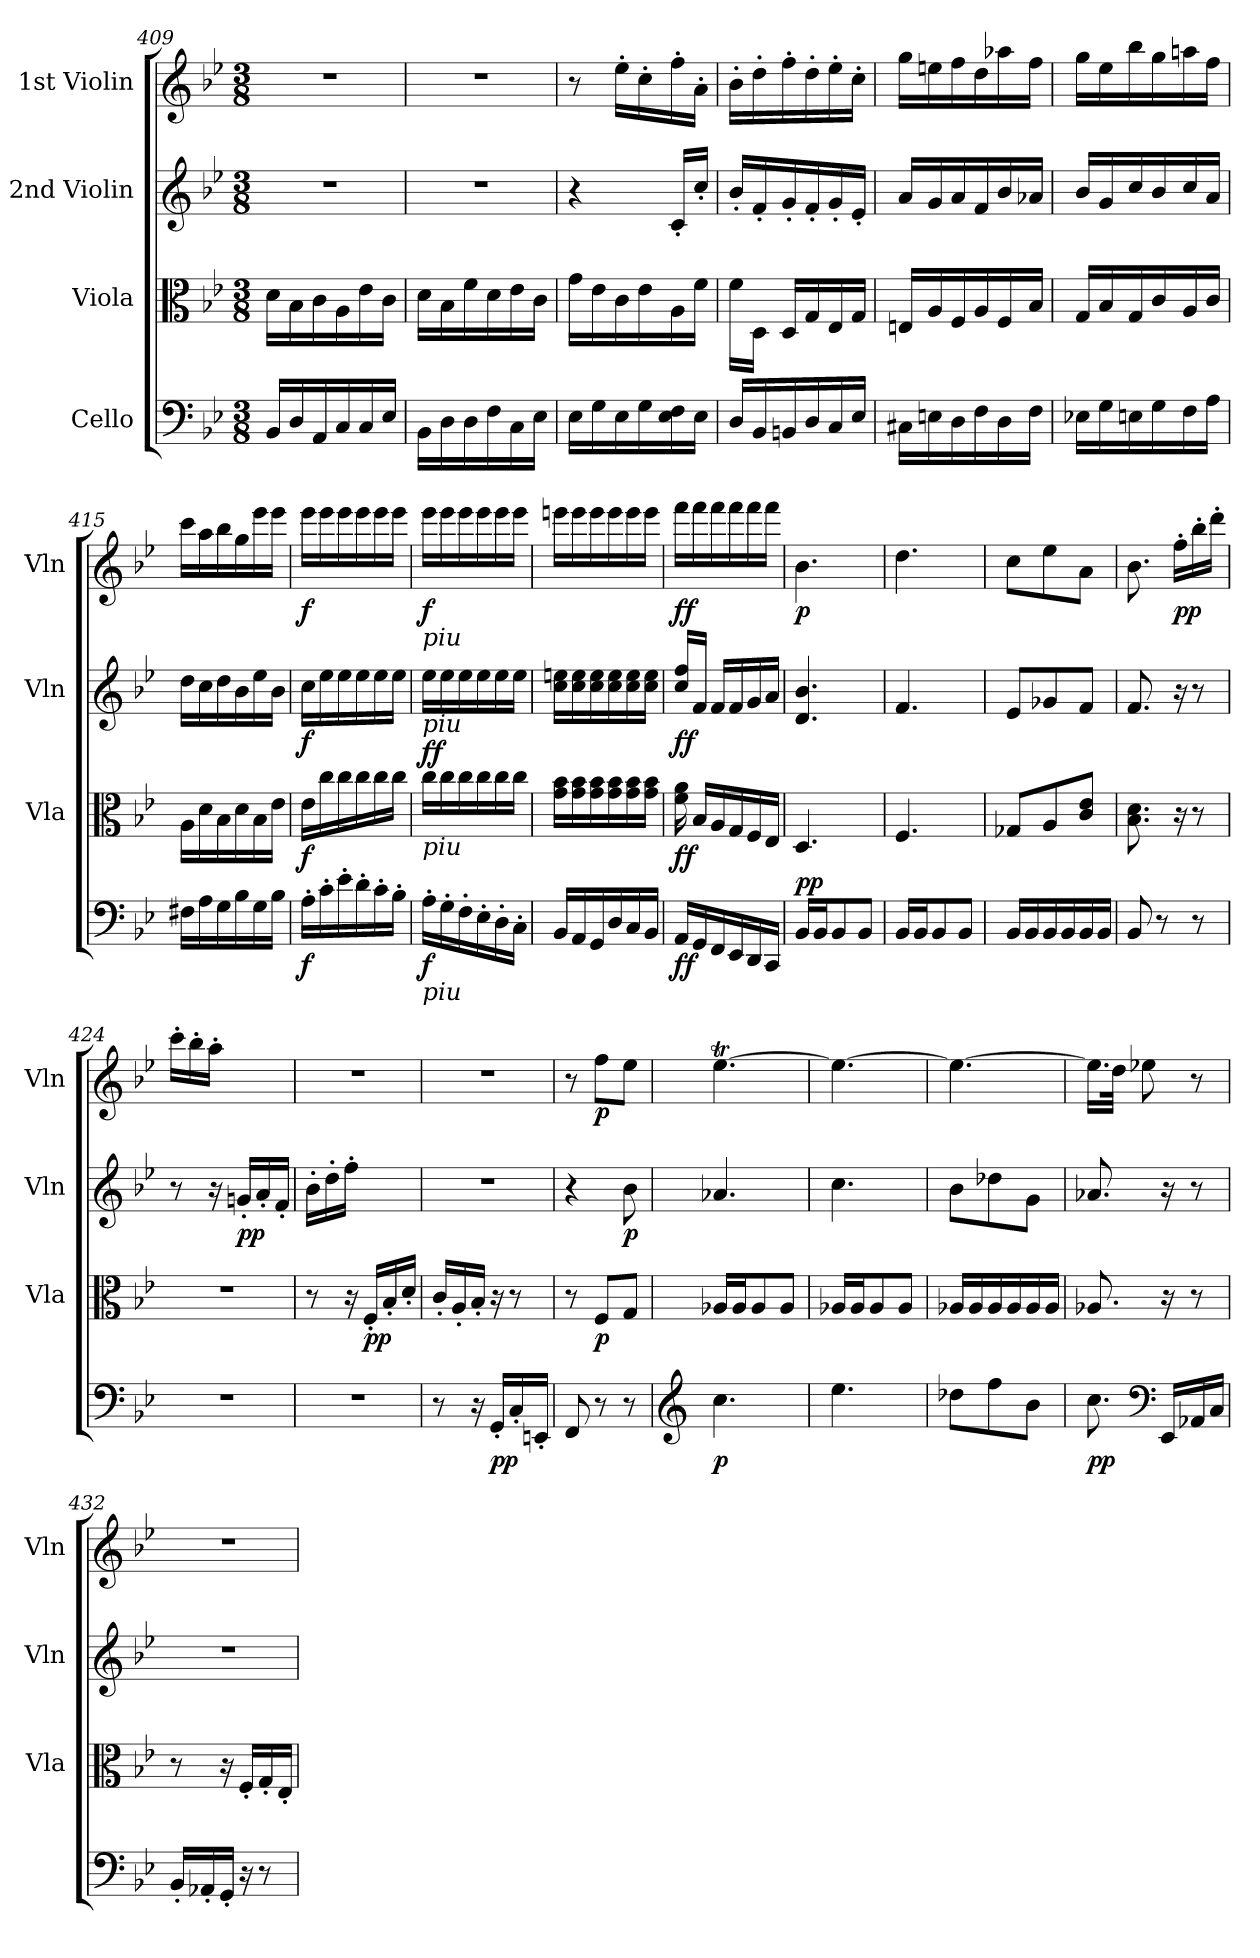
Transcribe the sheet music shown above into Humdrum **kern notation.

**kern	**dynam	**kern	**dynam	**kern	**dynam	**kern	**dynam
*part4	*part4	*part3	*part3	*part2	*part2	*part1	*part1
*staff4	*staff4	*staff3	*staff3	*staff2	*staff2	*staff1	*staff1
*I"Cello	*	*I"Viola	*	*I"2nd Violin	*	*I"1st Violin	*
*	*	*I'Vla	*	*I'Vln	*	*I'Vln	*
*clefF4	*	*clefC3	*	*clefG2	*	*clefG2	*
*k[b-e-]	*	*k[b-e-]	*	*k[b-e-]	*	*k[b-e-]	*
*B-:	*	*B-:	*	*B-:	*	*B-:	*
*M3/8	*	*M3/8	*	*M3/8	*	*M3/8	*
=409	=409	=409	=409	=409	=409	=409	=409
16BB-/LL	.	16d\LL	.	4.r	.	4.r	.
16D/	.	16B-\	.	.	.	.	.
16AA/	.	16c\	.	.	.	.	.
16C/	.	16A\	.	.	.	.	.
16C/	.	16e-\	.	.	.	.	.
16E-/JJ	.	16c\JJ	.	.	.	.	.
=410	=410	=410	=410	=410	=410	=410	=410
16BB-\LL	.	16d\LL	.	4.r	.	4.r	.
16D\	.	16B-\	.	.	.	.	.
16D\	.	16f\	.	.	.	.	.
16F\	.	16d\	.	.	.	.	.
16C\	.	16e-\	.	.	.	.	.
16E-\JJ	.	16c\JJ	.	.	.	.	.
!!LO:LB:g=z
=411	=411	=411	=411	=411	=411	=411	=411
16E-\LL	.	16g\LL	.	4r	.	8r	.
16G\	.	16e-\	.	.	.	.	.
16E-\	.	16c\	.	.	.	16ee-'\LL	.
16G\	.	16e-\	.	.	.	16cc'\	.
16E-\ 16F\	.	16A\	.	16c'/LL	.	16ff'\	.
16E-\JJ	.	16f\JJ	.	16cc'/JJ	.	16a'\JJ	.
=412	=412	=412	=412	=412	=412	=412	=412
16D/LL	.	16f\LL	.	16b-'/LL	.	16b-'\LL	.
16BB-/	.	16D\JJ	.	16f'/	.	16dd'\	.
16BBn/	.	16D/LL	.	16g'/	.	16ff'\	.
16D/	.	16G/	.	16f'/	.	16dd'\	.
16C/	.	16E-/	.	16g'/	.	16ee-'\	.
16E-/JJ	.	16G/JJ	.	16e-'/JJ	.	16cc'\JJ	.
=413	=413	=413	=413	=413	=413	=413	=413
16C#X\LL	.	16En/LL	.	16a/LL	.	16gg\LL	.
16En\	.	16A/	.	16g/	.	16een\	.
16D\	.	16F/	.	16a/	.	16ff\	.
16F\	.	16A/	.	16f/	.	16dd\	.
16D\	.	16F/	.	16b-/	.	16aa-X\	.
16F\JJ	.	16B-/JJ	.	16a-X/JJ	.	16ff\JJ	.
=414	=414	=414	=414	=414	=414	=414	=414
16E-X\LL	.	16G/LL	.	16b-/LL	.	16gg\LL	.
16G\	.	16B-/	.	16g/	.	16ee-\	.
16En\	.	16G/	.	16cc/	.	16bb-\	.
16G\	.	16c/	.	16b-/	.	16gg\	.
16F\	.	16A/	.	16cc/	.	16aan\	.
16A\JJ	.	16c/JJ	.	16a/JJ	.	16ff\JJ	.
=415	=415	=415	=415	=415	=415	=415	=415
16F#X\LL	.	16A\LL	.	16dd\LL	.	16ccc\LL	.
16A\	.	16d\	.	16cc\	.	16aa\	.
16G\	.	16B-\	.	16dd\	.	16bb-\	.
16B-\	.	16d\	.	16b-\	.	16gg\	.
16G\	.	16B-\	.	16ee-\	.	16eee-\	.
16B-\JJ	.	16e-\JJ	.	16b-\JJ	.	16eee-\JJ	.
!!LO:PB:g=z
=416	=416	=416	=416	=416	=416	=416	=416
!	!LO:DY:b	!	!LO:DY:b	!	!LO:DY:b	!	!LO:DY:b
16A'\LL	f	16e-\LL	f	16cc\LL	f	16eee-\LL	f
16c'\	.	16cc\	.	16ee-\	.	16eee-\	.
16e-'\	.	16cc\	.	16ee-\	.	16eee-\	.
16d'\	.	16cc\	.	16ee-\	.	16eee-\	.
16c'\	.	16cc\	.	16ee-\	.	16eee-\	.
16B-'\JJ	.	16cc\JJ	.	16ee-\JJ	.	16eee-\JJ	.
=417	=417	=417	=417	=417	=417	=417	=417
!	!	!	!	!	!	!LO:TX:b:i:t=piu	!
!	!	!	!	!LO:TX:b:i:t=piu	!	!	!
!	!	!LO:TX:b:i:t=piu	!	!	!	!	!
!LO:TX:b:i:t=piu	!	!	!	!	!	!	!
!	!LO:DY:b	!	!LO:DY:b	!	!	!	!
!	!	!	!LO:DY:n=1:a	!	!	!	!LO:DY:b
16A'\LL	f	16cc\LL	f f	16ee-\LL	.	16eee-\LL	f
16G'\	.	16cc\	.	16ee-\	.	16eee-\	.
16F'\	.	16cc\	.	16ee-\	.	16eee-\	.
16E-'\	.	16cc\	.	16ee-\	.	16eee-\	.
16D'\	.	16cc\	.	16ee-\	.	16eee-\	.
16C'\JJ	.	16cc\JJ	.	16ee-\JJ	.	16eee-\JJ	.
=418	=418	=418	=418	=418	=418	=418	=418
16BB-/LL	.	16g\ 16b-\LL	.	16cc\ 16een\LL	.	16eeen\LL	.
16AA/	.	16g\ 16b-\	.	16cc\ 16ee\	.	16eee\	.
16GG/	.	16g\ 16b-\	.	16cc\ 16ee\	.	16eee\	.
16D/	.	16g\ 16b-\	.	16cc\ 16ee\	.	16eee\	.
16C/	.	16g\ 16b-\	.	16cc\ 16ee\	.	16eee\	.
16BB-/JJ	.	16g\ 16b-\JJ	.	16cc\ 16ee\JJ	.	16eee\JJ	.
=419	=419	=419	=419	=419	=419	=419	=419
!	!LO:DY:b	!	!LO:DY:b	!	!LO:DY:b	!	!LO:DY:b
16AA/LL	ff	16f\ 16a\	ff	16cc/ 16ff/LL	ff	16fff\LL	ff
16GG/	.	16B-/LL	.	16f/JJ	.	16fff\	.
16FF/	.	16A/	.	16f/LL	.	16fff\	.
16EE-/	.	16G/	.	16f/	.	16fff\	.
16DD/	.	16F/	.	16g/	.	16fff\	.
16CC/JJ	.	16E-/JJ	.	16a/JJ	.	16fff\JJ	.
=420	=420	=420	=420	=420	=420	=420	=420
!	!LO:DY:b	!	!	!	!	!	!
!	!LO:DY:n=1:a	!	!	!	!	!	!LO:DY:b
16BB-/LL	p p	4.D/	.	4.d/ 4.b-/	.	4.b-\	p
16BB-/J	.	.	.	.	.	.	.
8BB-/	.	.	.	.	.	.	.
8BB-/J	.	.	.	.	.	.	.
!!LO:PB:g=z
=421	=421	=421	=421	=421	=421	=421	=421
16BB-/LL	.	4.F/	.	4.f/	.	4.dd\	.
16BB-/J	.	.	.	.	.	.	.
8BB-/	.	.	.	.	.	.	.
8BB-/J	.	.	.	.	.	.	.
=422	=422	=422	=422	=422	=422	=422	=422
16BB-/LL	.	8G-X/L	.	8e-/L	.	8cc\L	.
16BB-/	.	.	.	.	.	.	.
16BB-/	.	8A/	.	8g-X/	.	8ee-\	.
16BB-/	.	.	.	.	.	.	.
16BB-/	.	8c/ 8e-/J	.	8f/J	.	8a\J	.
16BB-/JJ	.	.	.	.	.	.	.
=423	=423	=423	=423	=423	=423	=423	=423
8BB-/	.	8.B-\ 8.d\	.	8.f/	.	8.b-\	.
8r	.	.	.	.	.	.	.
!	!	!	!	!	!	!	!LO:DY:b
.	.	16r	.	16r	.	16ff'\LL	pp
8r	.	8r	.	8r	.	16bb-'\	.
.	.	.	.	.	.	16ddd'\JJ	.
=424	=424	=424	=424	=424	=424	=424	=424
4.r	.	4.r	.	8r	.	16ccc'\LL	.
.	.	.	.	.	.	16bb-'\	.
.	.	.	.	16r	.	16aa'\JJ	.
!	!	!	!	!	!LO:DY:b	!	!
.	.	.	.	16gn'/LL	pp	8.ryy	.
.	.	.	.	16a'/	.	.	.
.	.	.	.	16f'/JJ	.	.	.
=425	=425	=425	=425	=425	=425	=425	=425
4.r	.	8r	.	16b-'\LL	.	4.r	.
.	.	.	.	16dd'\	.	.	.
.	.	16r	.	16ff'\JJ	.	.	.
!	!	!	!LO:DY:b	!	!	!	!
.	.	16F'/LL	pp	8.ryy	.	.	.
.	.	16B-'/	.	.	.	.	.
.	.	16d'/JJ	.	.	.	.	.
=426	=426	=426	=426	=426	=426	=426	=426
8r	.	16c'/LL	.	4.r	.	4.r	.
.	.	16A'/	.	.	.	.	.
16r	.	16B-'/JJ	.	.	.	.	.
!	!LO:DY:b	!	!	!	!	!	!
16GG'/LL	pp	16r	.	.	.	.	.
16C'/	.	8r	.	.	.	.	.
16EEn'/JJ	.	.	.	.	.	.	.
=427	=427	=427	=427	=427	=427	=427	=427
8FF/	.	8r	.	4r	.	8r	.
!	!	!	!LO:DY:b	!	!	!	!LO:DY:b
8r	.	8F/L	p	.	.	8ff\L	p
!	!	!	!	!	!LO:DY:b	!	!
8r	.	8G/J	.	8b-\	p	8ee-\J	.
!!LO:LB:g=z
=428	=428	=428	=428	=428	=428	=428	=428
*clefG2	*	*	*	*	*	*	*
!	!LO:DY:b	!	!	!	!	!	!
4.cc\	p	16A-X/LL	.	4.a-X/	.	[4.ee-T\	.
.	.	16A-/J	.	.	.	.	.
.	.	8A-/	.	.	.	.	.
.	.	8A-/J	.	.	.	.	.
=429	=429	=429	=429	=429	=429	=429	=429
4.ee-\	.	16A-X/LL	.	4.cc\	.	4.ee-\_	.
.	.	16A-/J	.	.	.	.	.
.	.	8A-/	.	.	.	.	.
.	.	8A-/J	.	.	.	.	.
=430	=430	=430	=430	=430	=430	=430	=430
8dd-X\L	.	16A-X/LL	.	8b-\L	.	4.ee-\_	.
.	.	16A-/	.	.	.	.	.
8ff\	.	16A-/	.	8dd-X\	.	.	.
.	.	16A-/	.	.	.	.	.
8b-\J	.	16A-/	.	8g\J	.	.	.
.	.	16A-/JJ	.	.	.	.	.
=431	=431	=431	=431	=431	=431	=431	=431
!	!LO:DY:b	!	!	!	!	!	!
8.cc\	pp	8.A-X/	.	8.a-X/	.	16.ee-\LL]	.
.	.	.	.	.	.	32ddTTT\JJk	.
.	.	.	.	.	.	8ee-\	.
*clefF4	*	*	*	*	*	*	*
16EE-/LL	.	16r	.	16r	.	.	.
16AA-X/	.	8r	.	8r	.	8r	.
16C/JJ	.	.	.	.	.	.	.
!!LO:LB:g=z
=432	=432	=432	=432	=432	=432	=432	=432
16BB-'/LL	.	8r	.	4.r	.	4.r	.
16AA-X'/	.	.	.	.	.	.	.
16GG'/JJ	.	16r	.	.	.	.	.
16r	.	16F'/LL	.	.	.	.	.
8r	.	16G'/	.	.	.	.	.
.	.	16E-'/JJ	.	.	.	.	.
=	=	=	=	=	=	=	=
*-	*-	*-	*-	*-	*-	*-	*-
